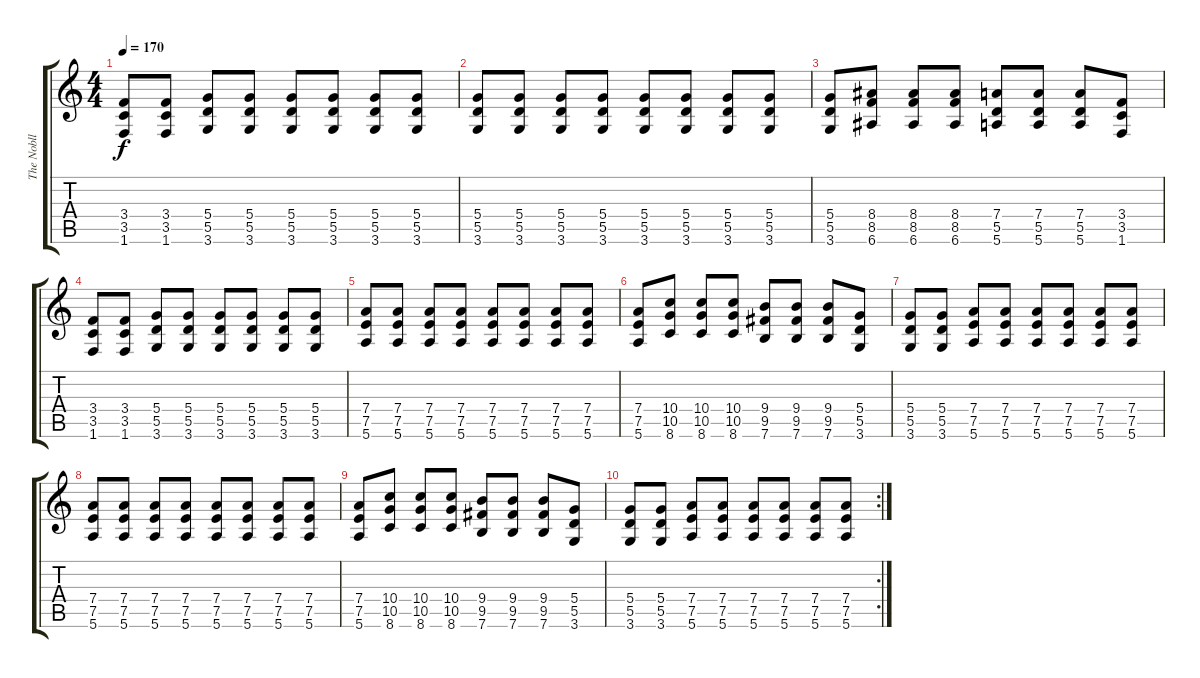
\track ("The Nobll" "The Nobll") {instrument distortionguitar}
\staff {score tabs}
\tuning (E4 B3 G3 D3 A2 E2) {hide}
\ts (4 4)
\tempo 170
\clef g2
\ks c
(3.4 3.5 1.6).8{dy f} (3.4 3.5 1.6).8 (5.4 5.5 3.6).8 (5.4 5.5 3.6).8 (5.4 5.5 3.6).8 (5.4 5.5 3.6).8 (5.4 5.5 3.6).8 (5.4 5.5 3.6).8 |
(5.4 5.5 3.6).8 (5.4 5.5 3.6).8 (5.4 5.5 3.6).8 (5.4 5.5 3.6).8 (5.4 5.5 3.6).8 (5.4 5.5 3.6).8 (5.4 5.5 3.6).8 (5.4 5.5 3.6).8 |
(5.4 5.5 3.6).8 (8.4 8.5 6.6).8 (8.4 8.5 6.6).8 (8.4 8.5 6.6).8 (7.4 5.5 5.6).8 (7.4 5.5 5.6).8 (7.4 5.5 5.6).8 (3.4 3.5 1.6).8 |
(3.4 3.5 1.6).8 (3.4 3.5 1.6).8 (5.4 5.5 3.6).8 (5.4 5.5 3.6).8 (5.4 5.5 3.6).8 (5.4 5.5 3.6).8 (5.4 5.5 3.6).8 (5.4 5.5 3.6).8 |
(7.4 7.5 5.6).8 (7.4 7.5 5.6).8 (7.4 7.5 5.6).8 (7.4 7.5 5.6).8 (7.4 7.5 5.6).8 (7.4 7.5 5.6).8 (7.4 7.5 5.6).8 (7.4 7.5 5.6).8 |
(7.4 7.5 5.6).8 (10.4 10.5 8.6).8 (10.4 10.5 8.6).8 (10.4 10.5 8.6).8 (9.4 9.5 7.6).8 (9.4 9.5 7.6).8 (9.4 9.5 7.6).8 (5.4 5.5 3.6).8 |
(5.4 5.5 3.6).8 (5.4 5.5 3.6).8 (7.4 7.5 5.6).8 (7.4 7.5 5.6).8 (7.4 7.5 5.6).8 (7.4 7.5 5.6).8 (7.4 7.5 5.6).8 (7.4 7.5 5.6).8 |
(7.4 7.5 5.6).8 (7.4 7.5 5.6).8 (7.4 7.5 5.6).8 (7.4 7.5 5.6).8 (7.4 7.5 5.6).8 (7.4 7.5 5.6).8 (7.4 7.5 5.6).8 (7.4 7.5 5.6).8 |
(7.4 7.5 5.6).8 (10.4 10.5 8.6).8 (10.4 10.5 8.6).8 (10.4 10.5 8.6).8 (9.4 9.5 7.6).8 (9.4 9.5 7.6).8 (9.4 9.5 7.6).8 (5.4 5.5 3.6).8 |
\rc 2
(5.4 5.5 3.6).8 (5.4 5.5 3.6).8 (7.4 7.5 5.6).8 (7.4 7.5 5.6).8 (7.4 7.5 5.6).8 (7.4 7.5 5.6).8 (7.4 7.5 5.6).8 (7.4 7.5 5.6).8
